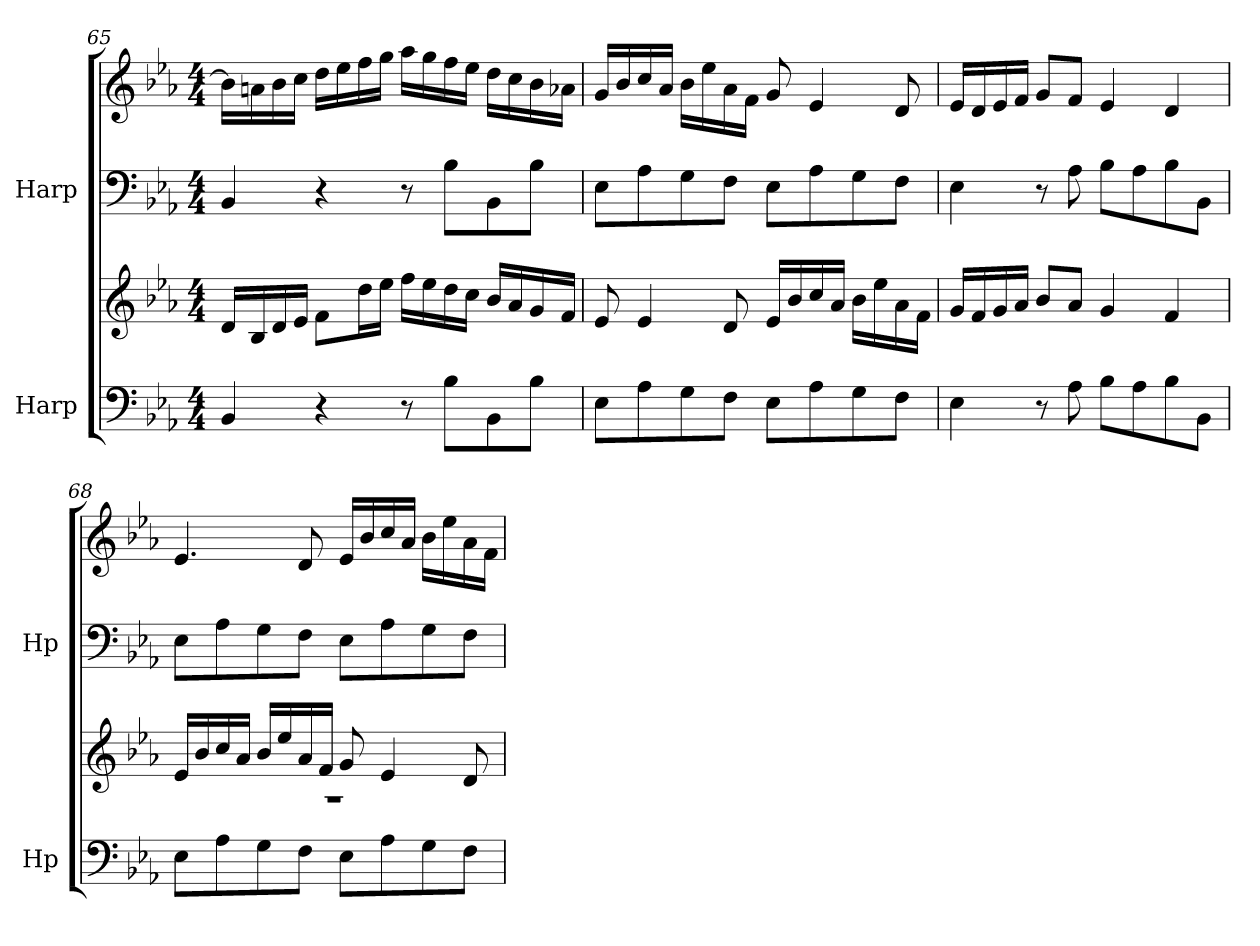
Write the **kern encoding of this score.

**kern	**kern	**kern	**kern
*part2	*part2	*part1	*part1
*staff4	*staff3	*staff2	*staff1
*I"Harp	*	*I"Harp	*
*I'Hp	*	*I'Hp	*
*clefF4	*clefG2	*clefF4	*clefG2
*k[b-e-a-]	*k[b-e-a-]	*k[b-e-a-]	*k[b-e-a-]
*M4/4	*M4/4	*M4/4	*M4/4
=65	=65	=65	=65
4BB-/	16d/LL	4BB-/	16b-\LL]
.	16B-/	.	16an\
.	16d/	.	16b-\
.	16e-/JJ	.	16cc\JJ
4r	8f\L	4r	16dd\LL
.	.	.	16ee-\
.	16dd\L	.	16ff\
.	16ee-\JJ	.	16gg\JJ
8r	16ff\LL	8r	16aa-\LL
.	16ee-\	.	16gg\
8B-\L	16dd\	8B-\L	16ff\
.	16cc\JJ	.	16ee-\JJ
8BB-\	16b-/LL	8BB-\	16dd\LL
.	16a-/	.	16cc\
8B-\J	16g/	8B-\J	16b-\
.	16f/JJ	.	16a-X\JJ
!!LO:LB:g=z
=66	=66	=66	=66
8E-\L	8e-/	8E-\L	16g/LL
.	.	.	16b-/
8A-\	4e-/	8A-\	16cc/
.	.	.	16a-/JJ
8G\	.	8G\	16b-\LL
.	.	.	16ee-\
8F\J	8d/	8F\J	16a-\
.	.	.	16f\JJ
8E-\L	16e-/LL	8E-\L	8g/
.	16b-/	.	.
8A-\	16cc/	8A-\	4e-/
.	16a-/JJ	.	.
8G\	16b-\LL	8G\	.
.	16ee-\	.	.
8F\J	16a-\	8F\J	8d/
.	16f\JJ	.	.
=67	=67	=67	=67
4E-\	16g/LL	4E-\	16e-/LL
.	16f/	.	16d/
.	16g/	.	16e-/
.	16a-/JJ	.	16f/JJ
8r	8b-/L	8r	8g/L
8A-\	8a-/J	8A-\	8f/J
8B-\L	4g/	8B-\L	4e-/
8A-\	.	8A-\	.
8B-\	4f/	8B-\	4d/
8BB-\J	.	8BB-\J	.
=68	=68	=68	=68
*	*^	*	*
8E-\L	16e-/LL	1r	8E-\L	4.e-/
.	16b-/	.	.	.
8A-\	16cc/	.	8A-\	.
.	16a-/JJ	.	.	.
8G\	16b-/LL	.	8G\	.
.	16ee-/	.	.	.
8F\J	16a-/	.	8F\J	8d/
.	16f/JJ	.	.	.
8E-\L	8g/	.	8E-\L	16e-/LL
.	.	.	.	16b-/
8A-\	4e-/	.	8A-\	16cc/
.	.	.	.	16a-/JJ
8G\	.	.	8G\	16b-\LL
.	.	.	.	16ee-\
8F\J	8d/	.	8F\J	16a-\
.	.	.	.	16f\JJ
*	*v	*v	*	*
=	=	=	=
*-	*-	*-	*-
